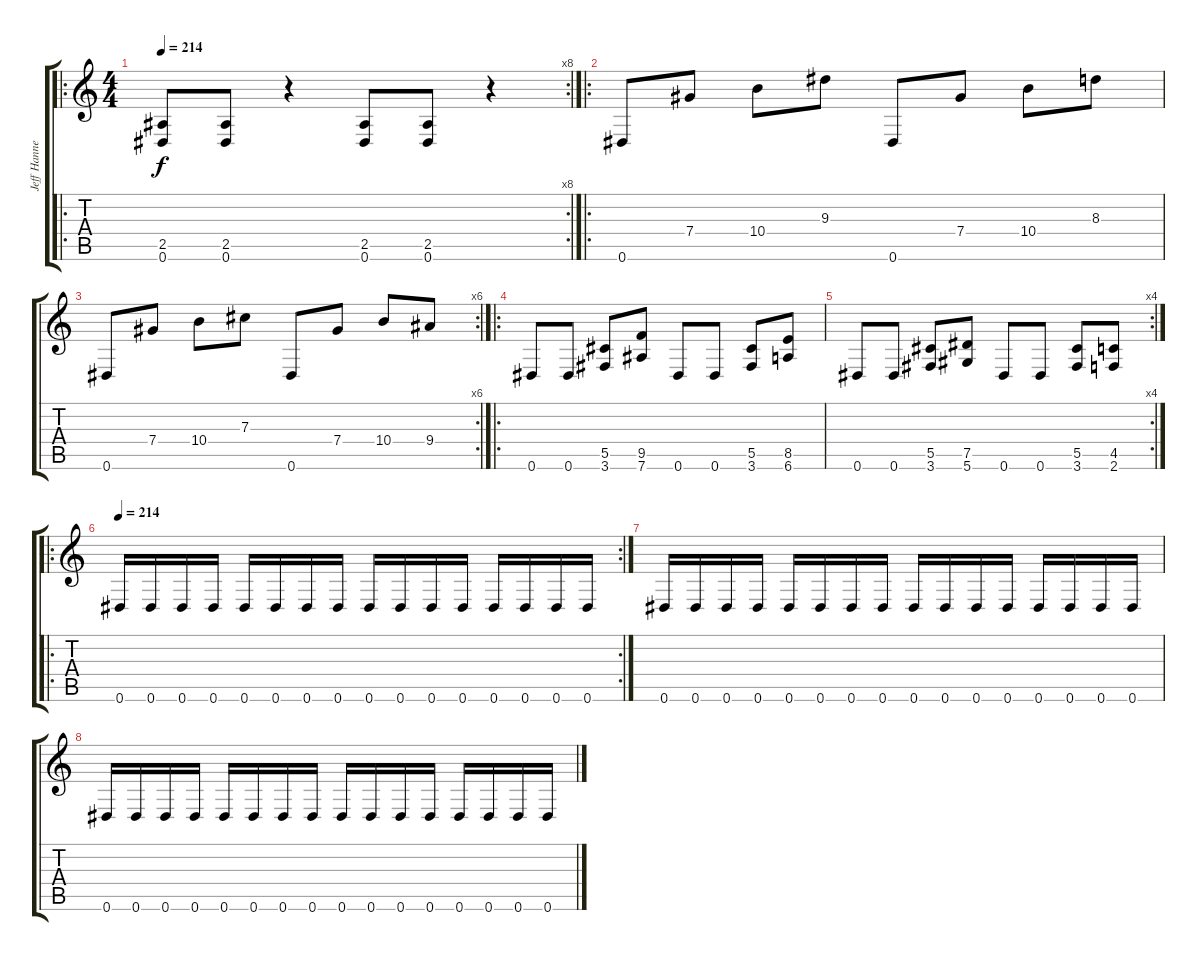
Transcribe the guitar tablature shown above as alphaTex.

\track ("Jeff Hanneman" "Jeff Hanne") {instrument overdrivenguitar}
\staff {score tabs}
\tuning (Eb4 Bb3 Gb3 Db3 Ab2 Eb2) {hide}
\ro
\rc 8
\ts (4 4)
\tempo 214
\clef g2
\ks c
(2.5 0.6).8{dy f} (2.5 0.6).8 r.4 (2.5 0.6).8 (2.5 0.6).8 r.4 |
\ro
0.6.8 7.4.8 10.4.8 9.3.8 0.6.8 7.4.8 10.4.8 8.3.8 |
\rc 6
0.6.8 7.4.8 10.4.8 7.3.8 0.6.8 7.4.8 10.4.8 9.4.8 |
\ro
0.6.8 0.6.8 (5.5 3.6).8 (9.5 7.6).8 0.6.8 0.6.8 (5.5 3.6).8 (8.5 6.6).8 |
\rc 4
0.6.8 0.6.8 (5.5 3.6).8 (7.5 5.6).8 0.6.8 0.6.8 (5.5 3.6).8 (4.5 2.6).8 |
\ro
\rc 2
\tempo 214
0.6.16 0.6.16 0.6.16 0.6.16 0.6.16 0.6.16 0.6.16 0.6.16 0.6.16 0.6.16 0.6.16 0.6.16 0.6.16 0.6.16 0.6.16 0.6.16 |
0.6.16 0.6.16 0.6.16 0.6.16 0.6.16 0.6.16 0.6.16 0.6.16 0.6.16 0.6.16 0.6.16 0.6.16 0.6.16 0.6.16 0.6.16 0.6.16 |
0.6.16 0.6.16 0.6.16 0.6.16 0.6.16 0.6.16 0.6.16 0.6.16 0.6.16 0.6.16 0.6.16 0.6.16 0.6.16 0.6.16 0.6.16 0.6.16
